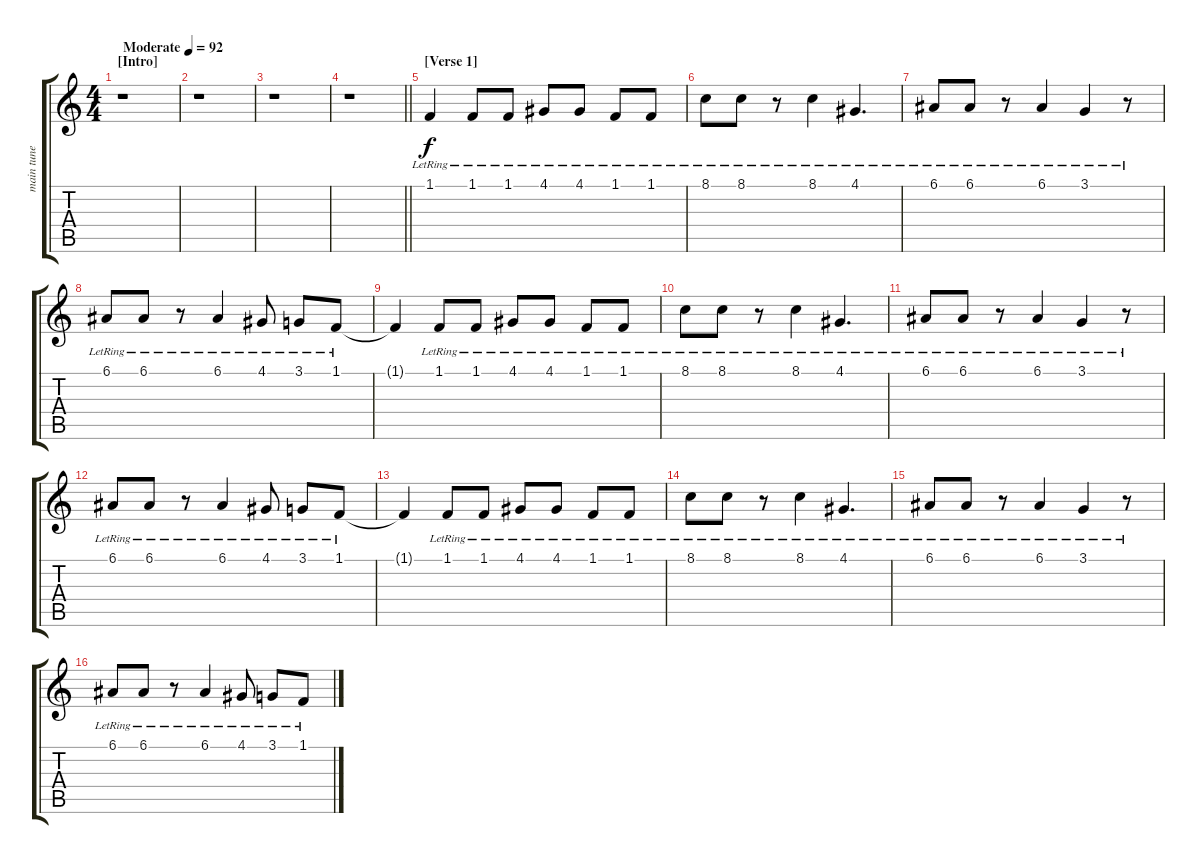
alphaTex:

\track ("main tune" "main tune") {instrument acousticgrandpiano}
\staff {score tabs}
\tuning (E4 B3 G3 D3 A2 E2) {hide}
\ts (4 4)
\section ("" "[Intro]")
\tempo (92 "Moderate")
\clef g2
\ks c
r.1{dy f instrument acousticgrandpiano} |
r.1 |
r.1 |
\barLineRight lightlight
r.1 |
\section ("" "[Verse 1]")
1.1{lr}.4 1.1{lr}.8 1.1{lr}.8 4.1{lr}.8 4.1{lr}.8 1.1{lr}.8 1.1{lr}.8 |
8.1{lr}.8 8.1{lr}.8 r.8 8.1{lr}.4 4.1{lr}.4{d} |
6.1{lr}.8 6.1{lr}.8 r.8 6.1{lr}.4 3.1{lr}.4 r.8 |
6.1{lr}.8 6.1{lr}.8 r.8 6.1{lr}.4 4.1{lr}.8 3.1{lr}.8 1.1{lr}.8 |
1.1{t}.4 1.1{lr}.8 1.1{lr}.8 4.1{lr}.8 4.1{lr}.8 1.1{lr}.8 1.1{lr}.8 |
8.1{lr}.8 8.1{lr}.8 r.8 8.1{lr}.4 4.1{lr}.4{d} |
6.1{lr}.8 6.1{lr}.8 r.8 6.1{lr}.4 3.1{lr}.4 r.8 |
6.1{lr}.8 6.1{lr}.8 r.8 6.1{lr}.4 4.1{lr}.8 3.1{lr}.8 1.1{lr}.8 |
1.1{t}.4 1.1{lr}.8 1.1{lr}.8 4.1{lr}.8 4.1{lr}.8 1.1{lr}.8 1.1{lr}.8 |
8.1{lr}.8 8.1{lr}.8 r.8 8.1{lr}.4 4.1{lr}.4{d} |
6.1{lr}.8 6.1{lr}.8 r.8 6.1{lr}.4 3.1{lr}.4 r.8 |
6.1{lr}.8 6.1{lr}.8 r.8 6.1{lr}.4 4.1{lr}.8 3.1{lr}.8 1.1{lr}.8
